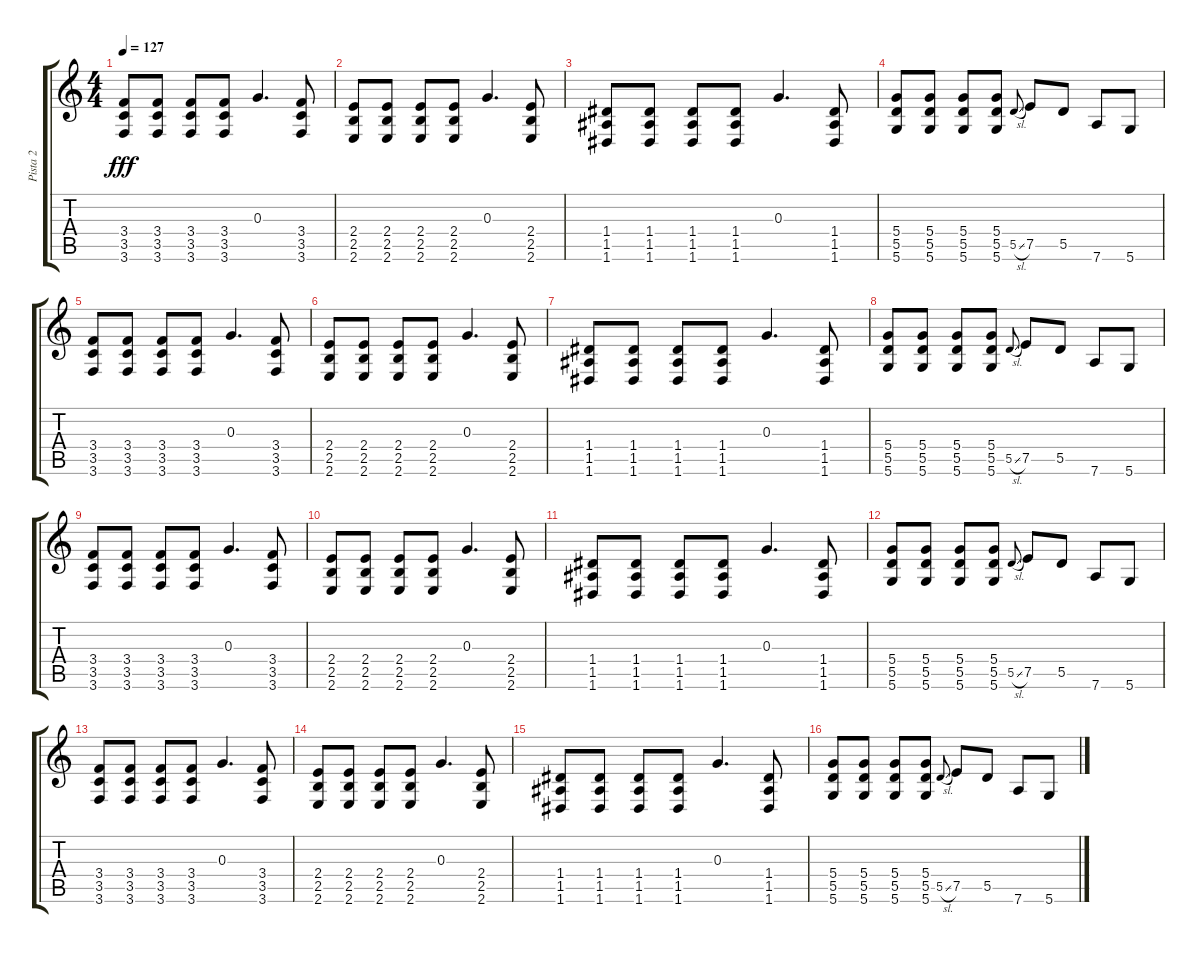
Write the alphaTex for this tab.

\track ("Pista 2" "Pista 2") {instrument electricguitarjazz}
\staff {score tabs}
\tuning (E4 B3 G3 D3 A2 D2) {hide}
\ts (4 4)
\tempo 127
\clef g2
\ks c
(3.4 3.5 3.6).8{dy fff} (3.4 3.5 3.6).8 (3.4 3.5 3.6).8 (3.4 3.5 3.6).8 0.3.4{d} (3.4 3.5 3.6).8 |
(2.4 2.5 2.6).8 (2.4 2.5 2.6).8 (2.4 2.5 2.6).8 (2.4 2.5 2.6).8 0.3.4{d} (2.4 2.5 2.6).8 |
(1.4 1.5 1.6).8 (1.4 1.5 1.6).8 (1.4 1.5 1.6).8 (1.4 1.5 1.6).8 0.3.4{d} (1.4 1.5 1.6).8 |
(5.4 5.5 5.6).8 (5.4 5.5 5.6).8 (5.4 5.5 5.6).8 (5.4 5.5 5.6).8 5.5{sl}.8{gr onbeat} 7.5.8 5.5.8 7.6.8 5.6.8 |
(3.4 3.5 3.6).8 (3.4 3.5 3.6).8 (3.4 3.5 3.6).8 (3.4 3.5 3.6).8 0.3.4{d} (3.4 3.5 3.6).8 |
(2.4 2.5 2.6).8 (2.4 2.5 2.6).8 (2.4 2.5 2.6).8 (2.4 2.5 2.6).8 0.3.4{d} (2.4 2.5 2.6).8 |
(1.4 1.5 1.6).8 (1.4 1.5 1.6).8 (1.4 1.5 1.6).8 (1.4 1.5 1.6).8 0.3.4{d} (1.4 1.5 1.6).8 |
(5.4 5.5 5.6).8 (5.4 5.5 5.6).8 (5.4 5.5 5.6).8 (5.4 5.5 5.6).8 5.5{sl}.8{gr onbeat} 7.5.8 5.5.8 7.6.8 5.6.8 |
(3.4 3.5 3.6).8 (3.4 3.5 3.6).8 (3.4 3.5 3.6).8 (3.4 3.5 3.6).8 0.3.4{d} (3.4 3.5 3.6).8 |
(2.4 2.5 2.6).8 (2.4 2.5 2.6).8 (2.4 2.5 2.6).8 (2.4 2.5 2.6).8 0.3.4{d} (2.4 2.5 2.6).8 |
(1.4 1.5 1.6).8 (1.4 1.5 1.6).8 (1.4 1.5 1.6).8 (1.4 1.5 1.6).8 0.3.4{d} (1.4 1.5 1.6).8 |
(5.4 5.5 5.6).8 (5.4 5.5 5.6).8 (5.4 5.5 5.6).8 (5.4 5.5 5.6).8 5.5{sl}.8{gr onbeat} 7.5.8 5.5.8 7.6.8 5.6.8 |
(3.4 3.5 3.6).8 (3.4 3.5 3.6).8 (3.4 3.5 3.6).8 (3.4 3.5 3.6).8 0.3.4{d} (3.4 3.5 3.6).8 |
(2.4 2.5 2.6).8 (2.4 2.5 2.6).8 (2.4 2.5 2.6).8 (2.4 2.5 2.6).8 0.3.4{d} (2.4 2.5 2.6).8 |
(1.4 1.5 1.6).8 (1.4 1.5 1.6).8 (1.4 1.5 1.6).8 (1.4 1.5 1.6).8 0.3.4{d} (1.4 1.5 1.6).8 |
(5.4 5.5 5.6).8 (5.4 5.5 5.6).8 (5.4 5.5 5.6).8 (5.4 5.5 5.6).8 5.5{sl}.8{gr onbeat} 7.5.8 5.5.8 7.6.8 5.6.8
